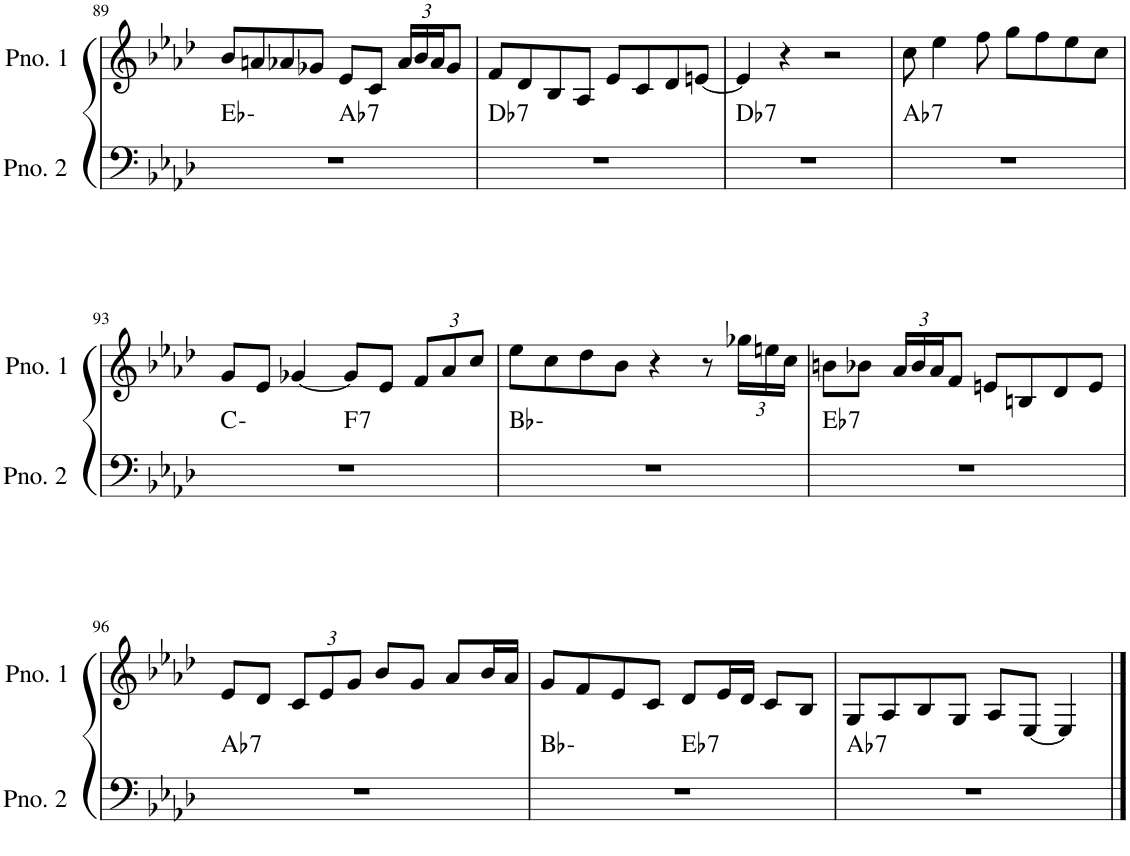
**kern	**harte	**kern
*part2	*part2	*part1
*staff2	*	*staff1
*I"ピアノ 2	*	*I"ピアノ 1
!!LO:PB:g=z
*clefF4	*	*clefG2
*k[b-e-a-d-]	*	*k[b-e-a-d-]
*M4/4	*	*M4/4
=89	=89	=89
*^	*	*
1r	2ryy	Eb:min	8b-/L
.	.	.	8an/
.	.	.	8a-X/
.	.	.	8g-X/J
!	!	!LO:H:kt=7	!
.	2ryy	Ab:7	8e-/L
.	.	.	8c/J
*	*	*	*Xbrackettup
.	.	.	24a-/LL
.	.	.	24b-/
.	.	.	24a-/J
.	.	.	8g-/J
=90	=90	=90	=90
!	!	!LO:H:kt=7	!
*v	*v	*	*
1r	Db:7	8f/L
.	.	8d-/
.	.	8B-/
.	.	8A-/J
.	.	8e-/L
.	.	8c/
.	.	8d-/
.	.	[8en/J
=91	=91	=91
!	!LO:H:kt=7	!
1r	Db:7	4e/]
.	.	4r
.	.	2r
=92	=92	=92
!	!LO:H:kt=7	!
1r	Ab:7	8cc\
.	.	4ee-\
.	.	8ff\
.	.	8gg\L
.	.	8ff\
.	.	8ee-\
.	.	8cc\J
!!LO:LB:g=z
=93	=93	=93
*^	*	*
1r	2ryy	C:min	8g/L
.	.	.	8e-/J
.	.	.	[4g-X/
!	!	!LO:H:kt=7	!
.	2ryy	F:7	8g-/L]
.	.	.	8e-/J
.	.	.	12f/L
.	.	.	12a-/
.	.	.	12cc/J
*v	*v	*	*
=94	=94	=94
1r	Bb:min	8ee-\L
.	.	8cc\
.	.	8dd-\
.	.	8b-\J
.	.	4r
.	.	8r
.	.	24gg-X\LL
.	.	24een\
.	.	24cc\JJ
=95	=95	=95
!	!LO:H:kt=7	!
1r	Eb:7	8bn\L
.	.	8b-X\J
.	.	24a-/LL
.	.	24b-/
.	.	24a-/J
.	.	8f/J
.	.	8en/L
.	.	8Bn/
.	.	8d-/
.	.	8e/J
!!LO:LB:g=z
=96	=96	=96
!	!LO:H:kt=7	!
1r	Ab:7	8e-/L
.	.	8d-/J
.	.	12c/L
.	.	12e-/
.	.	12g/J
.	.	8b-/L
.	.	8g/J
.	.	8a-/L
.	.	16b-/L
.	.	16a-/JJ
=97	=97	=97
*^	*	*
1r	2ryy	Bb:min	8g/L
.	.	.	8f/
.	.	.	8e-/
.	.	.	8c/J
!	!	!LO:H:kt=7	!
.	2ryy	Eb:7	8d-/L
.	.	.	16e-/L
.	.	.	16d-/JJ
.	.	.	8c/L
.	.	.	8B-/J
=98	=98	=98	=98
!	!	!LO:H:kt=7	!
*v	*v	*	*
1r	Ab:7	8G/L
.	.	8A-/
.	.	8B-/
.	.	8G/J
.	.	8A-/L
.	.	[8E-/J
.	.	4E-/]
==	==	==
*-	*-	*-
